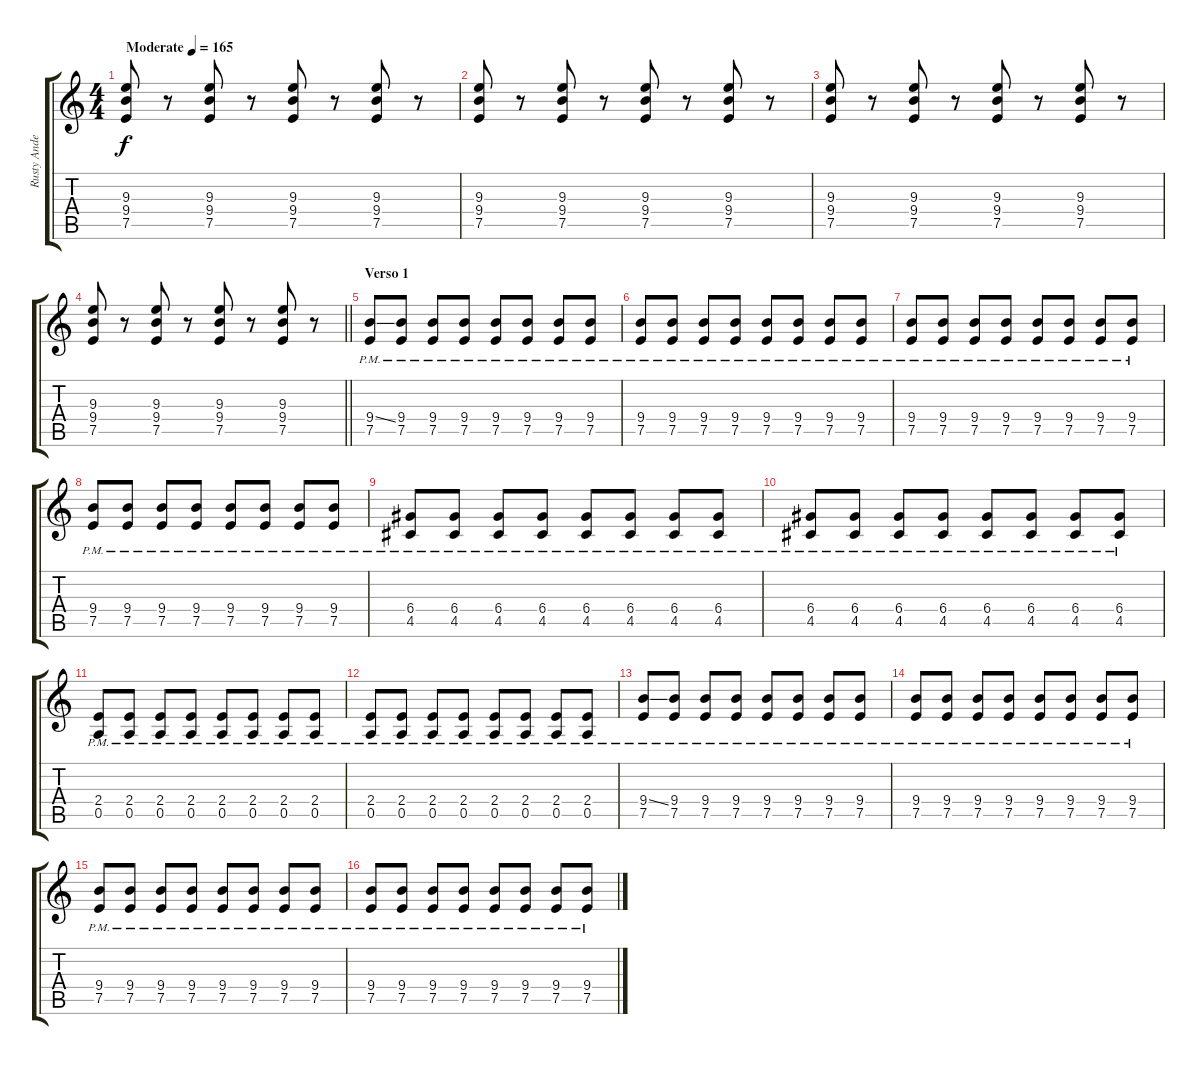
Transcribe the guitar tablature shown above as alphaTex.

\track ("Rusty Anderson" "Rusty Ande") {instrument distortionguitar}
\staff {score tabs}
\tuning (E4 B3 G3 D3 A2 E2) {hide}
\ts (4 4)
\section ("" "")
\tempo (165 "Moderate")
\clef g2
\ks c
(9.3 9.4 7.5).8{dy f instrument distortionguitar} r.8 (9.3 9.4 7.5).8 r.8 (9.3 9.4 7.5).8 r.8 (9.3 9.4 7.5).8 r.8 |
(9.3 9.4 7.5).8 r.8 (9.3 9.4 7.5).8 r.8 (9.3 9.4 7.5).8 r.8 (9.3 9.4 7.5).8 r.8 |
(9.3 9.4 7.5).8 r.8 (9.3 9.4 7.5).8 r.8 (9.3 9.4 7.5).8 r.8 (9.3 9.4 7.5).8 r.8 |
\barLineRight lightlight
(9.3 9.4 7.5).8 r.8 (9.3 9.4 7.5).8 r.8 (9.3 9.4 7.5).8 r.8 (9.3 9.4 7.5).8 r.8 |
\section ("" "Verso 1")
(9.4{ss pm} 7.5{pm}).8 (9.4{pm} 7.5{pm}).8 (9.4{pm} 7.5{pm}).8 (9.4{pm} 7.5{pm}).8 (9.4{pm} 7.5{pm}).8 (9.4{pm} 7.5{pm}).8 (9.4{pm} 7.5{pm}).8 (9.4{pm} 7.5{pm}).8 |
(9.4{pm} 7.5{pm}).8 (9.4{pm} 7.5{pm}).8 (9.4{pm} 7.5{pm}).8 (9.4{pm} 7.5{pm}).8 (9.4{pm} 7.5{pm}).8 (9.4{pm} 7.5{pm}).8 (9.4{pm} 7.5{pm}).8 (9.4{pm} 7.5{pm}).8 |
(9.4{pm} 7.5{pm}).8 (9.4{pm} 7.5{pm}).8 (9.4{pm} 7.5{pm}).8 (9.4{pm} 7.5{pm}).8 (9.4{pm} 7.5{pm}).8 (9.4{pm} 7.5{pm}).8 (9.4{pm} 7.5{pm}).8 (9.4{pm} 7.5{pm}).8 |
(9.4{pm} 7.5{pm}).8 (9.4{pm} 7.5{pm}).8 (9.4{pm} 7.5{pm}).8 (9.4{pm} 7.5{pm}).8 (9.4{pm} 7.5{pm}).8 (9.4{pm} 7.5{pm}).8 (9.4{pm} 7.5{pm}).8 (9.4{pm} 7.5{pm}).8 |
(6.4{pm} 4.5{pm}).8 (6.4{pm} 4.5{pm}).8 (6.4{pm} 4.5{pm}).8 (6.4{pm} 4.5{pm}).8 (6.4{pm} 4.5{pm}).8 (6.4{pm} 4.5{pm}).8 (6.4{pm} 4.5{pm}).8 (6.4{pm} 4.5{pm}).8 |
(6.4{pm} 4.5{pm}).8 (6.4{pm} 4.5{pm}).8 (6.4{pm} 4.5{pm}).8 (6.4{pm} 4.5{pm}).8 (6.4{pm} 4.5{pm}).8 (6.4{pm} 4.5{pm}).8 (6.4{pm} 4.5{pm}).8 (6.4{pm} 4.5{pm}).8 |
(2.4{pm} 0.5{pm}).8 (2.4{pm} 0.5{pm}).8 (2.4{pm} 0.5{pm}).8 (2.4{pm} 0.5{pm}).8 (2.4{pm} 0.5{pm}).8 (2.4{pm} 0.5{pm}).8 (2.4{pm} 0.5{pm}).8 (2.4{pm} 0.5{pm}).8 |
(2.4{pm} 0.5{pm}).8 (2.4{pm} 0.5{pm}).8 (2.4{pm} 0.5{pm}).8 (2.4{pm} 0.5{pm}).8 (2.4{pm} 0.5{pm}).8 (2.4{pm} 0.5{pm}).8 (2.4{pm} 0.5{pm}).8 (2.4{pm} 0.5{pm}).8 |
(9.4{ss pm} 7.5{pm}).8 (9.4{pm} 7.5{pm}).8 (9.4{pm} 7.5{pm}).8 (9.4{pm} 7.5{pm}).8 (9.4{pm} 7.5{pm}).8 (9.4{pm} 7.5{pm}).8 (9.4{pm} 7.5{pm}).8 (9.4{pm} 7.5{pm}).8 |
(9.4{pm} 7.5{pm}).8 (9.4{pm} 7.5{pm}).8 (9.4{pm} 7.5{pm}).8 (9.4{pm} 7.5{pm}).8 (9.4{pm} 7.5{pm}).8 (9.4{pm} 7.5{pm}).8 (9.4{pm} 7.5{pm}).8 (9.4{pm} 7.5{pm}).8 |
(9.4{pm} 7.5{pm}).8 (9.4{pm} 7.5{pm}).8 (9.4{pm} 7.5{pm}).8 (9.4{pm} 7.5{pm}).8 (9.4{pm} 7.5{pm}).8 (9.4{pm} 7.5{pm}).8 (9.4{pm} 7.5{pm}).8 (9.4{pm} 7.5{pm}).8 |
(9.4{pm} 7.5{pm}).8 (9.4{pm} 7.5{pm}).8 (9.4{pm} 7.5{pm}).8 (9.4{pm} 7.5{pm}).8 (9.4{pm} 7.5{pm}).8 (9.4{pm} 7.5{pm}).8 (9.4{pm} 7.5{pm}).8 (9.4{pm} 7.5{pm}).8
